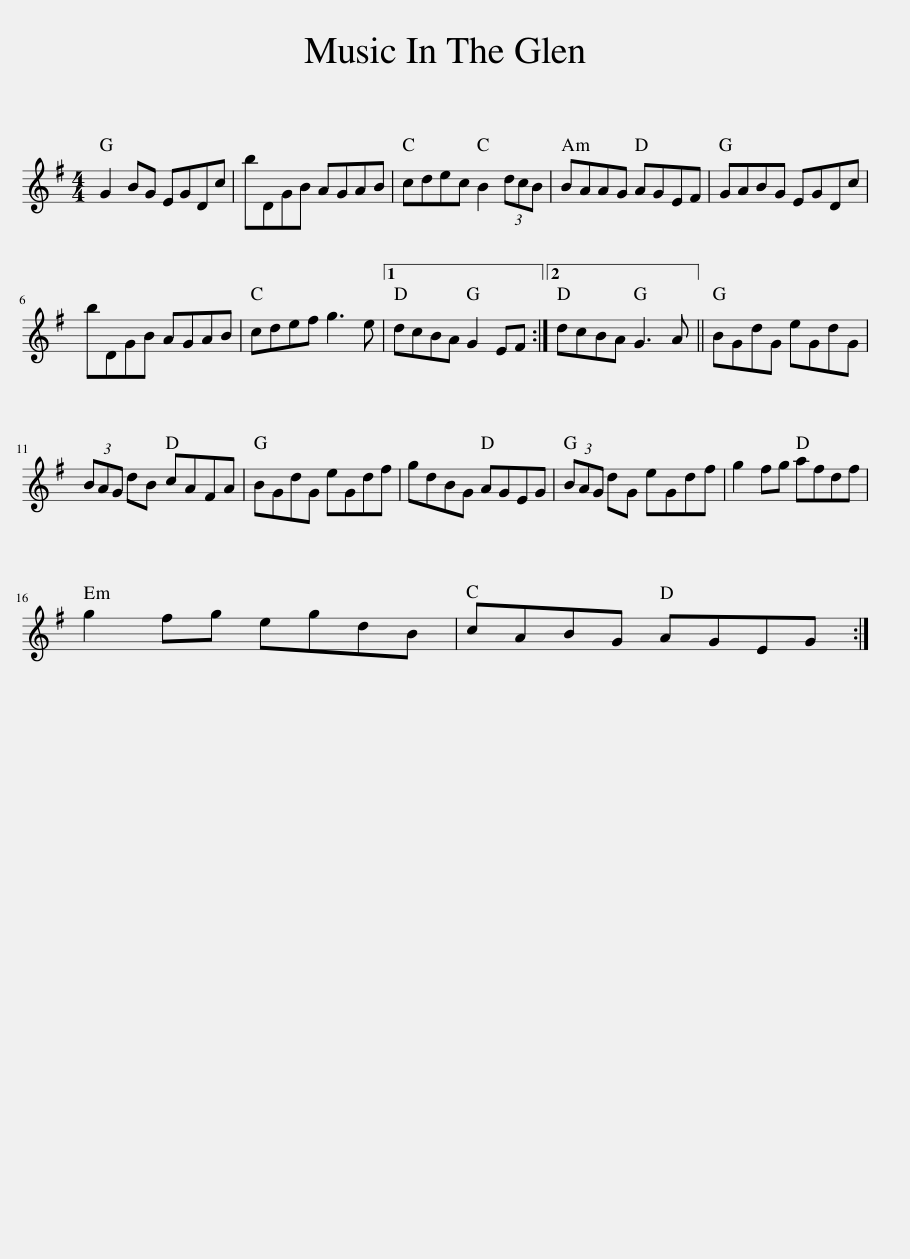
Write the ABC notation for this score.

X:1
L:1/8
M:4/4
I:linebreak $
K:G
V:1 treble
V:1
 G2 BG EGDc | bDGB AGAB | cdec B2 (3dcB | BAAG AGEF | GABG EGDc |$ %5
 bDGB AGAB | cdef g3 e |1 dcBA G2 EF :|2 dcBA G3 A || BGdG eGdG |$ %10
 (3BAG dB cAFA | BGdG eGdf | gdBG AGEG | (3BAG dG eGdf | g2 fg afdf |$ %15
 g2 fg egdB | cABG AGEG :| %17
